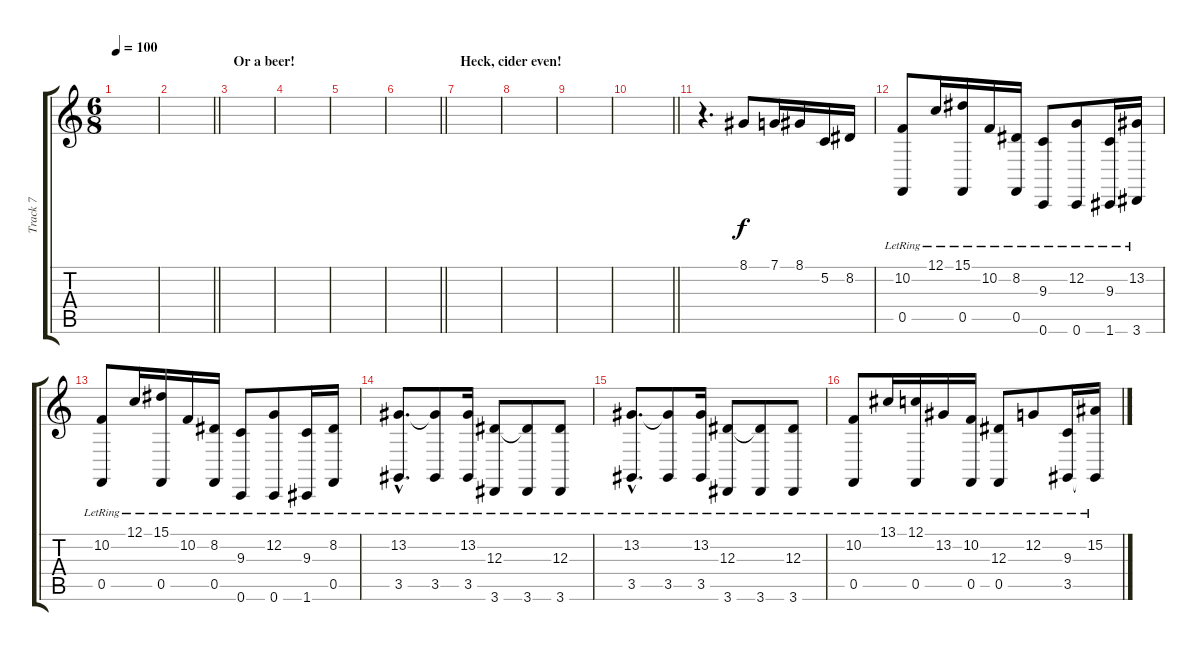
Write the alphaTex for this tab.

\track ("Track 7" "Track 7") {instrument acousticgrandpiano}
\staff {score tabs}
\tuning (C4 G3 Eb3 Bb2 F2 C2) {hide}
\ts (6 8)
\tempo 100
\clef g2
\ks c
|
\barLineRight lightlight
|
\section ("" "Or a beer!")
|
|
|
\barLineRight lightlight
|
\section ("" "Heck, cider even!")
|
|
|
\barLineRight lightlight
|
r.4{d} 8.1.8 7.1.16 8.1.16 5.2.16 8.2.16 |
(10.2{lr} 0.5{lr}).8 12.1{lr}.16 (15.1{lr} 0.5{lr}).16 10.2{lr}.16 (8.2{lr} 0.5{lr}).16 (9.3{lr} 0.6{lr}).8 (12.2{lr} 0.6{lr}).8 (9.3{lr} 1.6{lr}).16 (13.2{lr} 3.6{lr}).16 |
(10.2{lr} 0.5{lr}).8 12.1{lr}.16 (15.1{lr} 0.5{lr}).16 10.2{lr}.16 (8.2{lr} 0.5{lr}).16 (9.3{lr} 0.6{lr}).8 (12.2{lr} 0.6{lr}).8 (9.3{lr} 1.6{lr}).16 (8.2{lr} 0.5{lr}).16 |
(13.2{hac lr} 3.5{hac lr}).8{d} (13.2{t} 3.5{lr}).8 (13.2{lr} 3.5{lr}).16 (12.3{lr} 3.6{lr}).8 (12.3{t} 3.6{lr}).8 (12.3{lr} 3.6{lr}).8 |
(13.2{hac lr} 3.5{hac lr}).8{d} (13.2{t} 3.5{lr}).8 (13.2{lr} 3.5{lr}).16 (12.3{lr} 3.6{lr}).8 (12.3{t} 3.6{lr}).8 (12.3{lr} 3.6{lr}).8 |
(10.2{lr} 0.5{lr}).8 13.1{lr}.16 (12.1{lr} 0.5{lr}).16 13.2{lr}.16 (10.2{lr} 0.5{lr}).16 (12.3{lr} 0.5{lr}).8 12.2{lr}.8 (9.3{lr} 3.5{lr}).16 (15.2{lr} 3.5{t}).16
